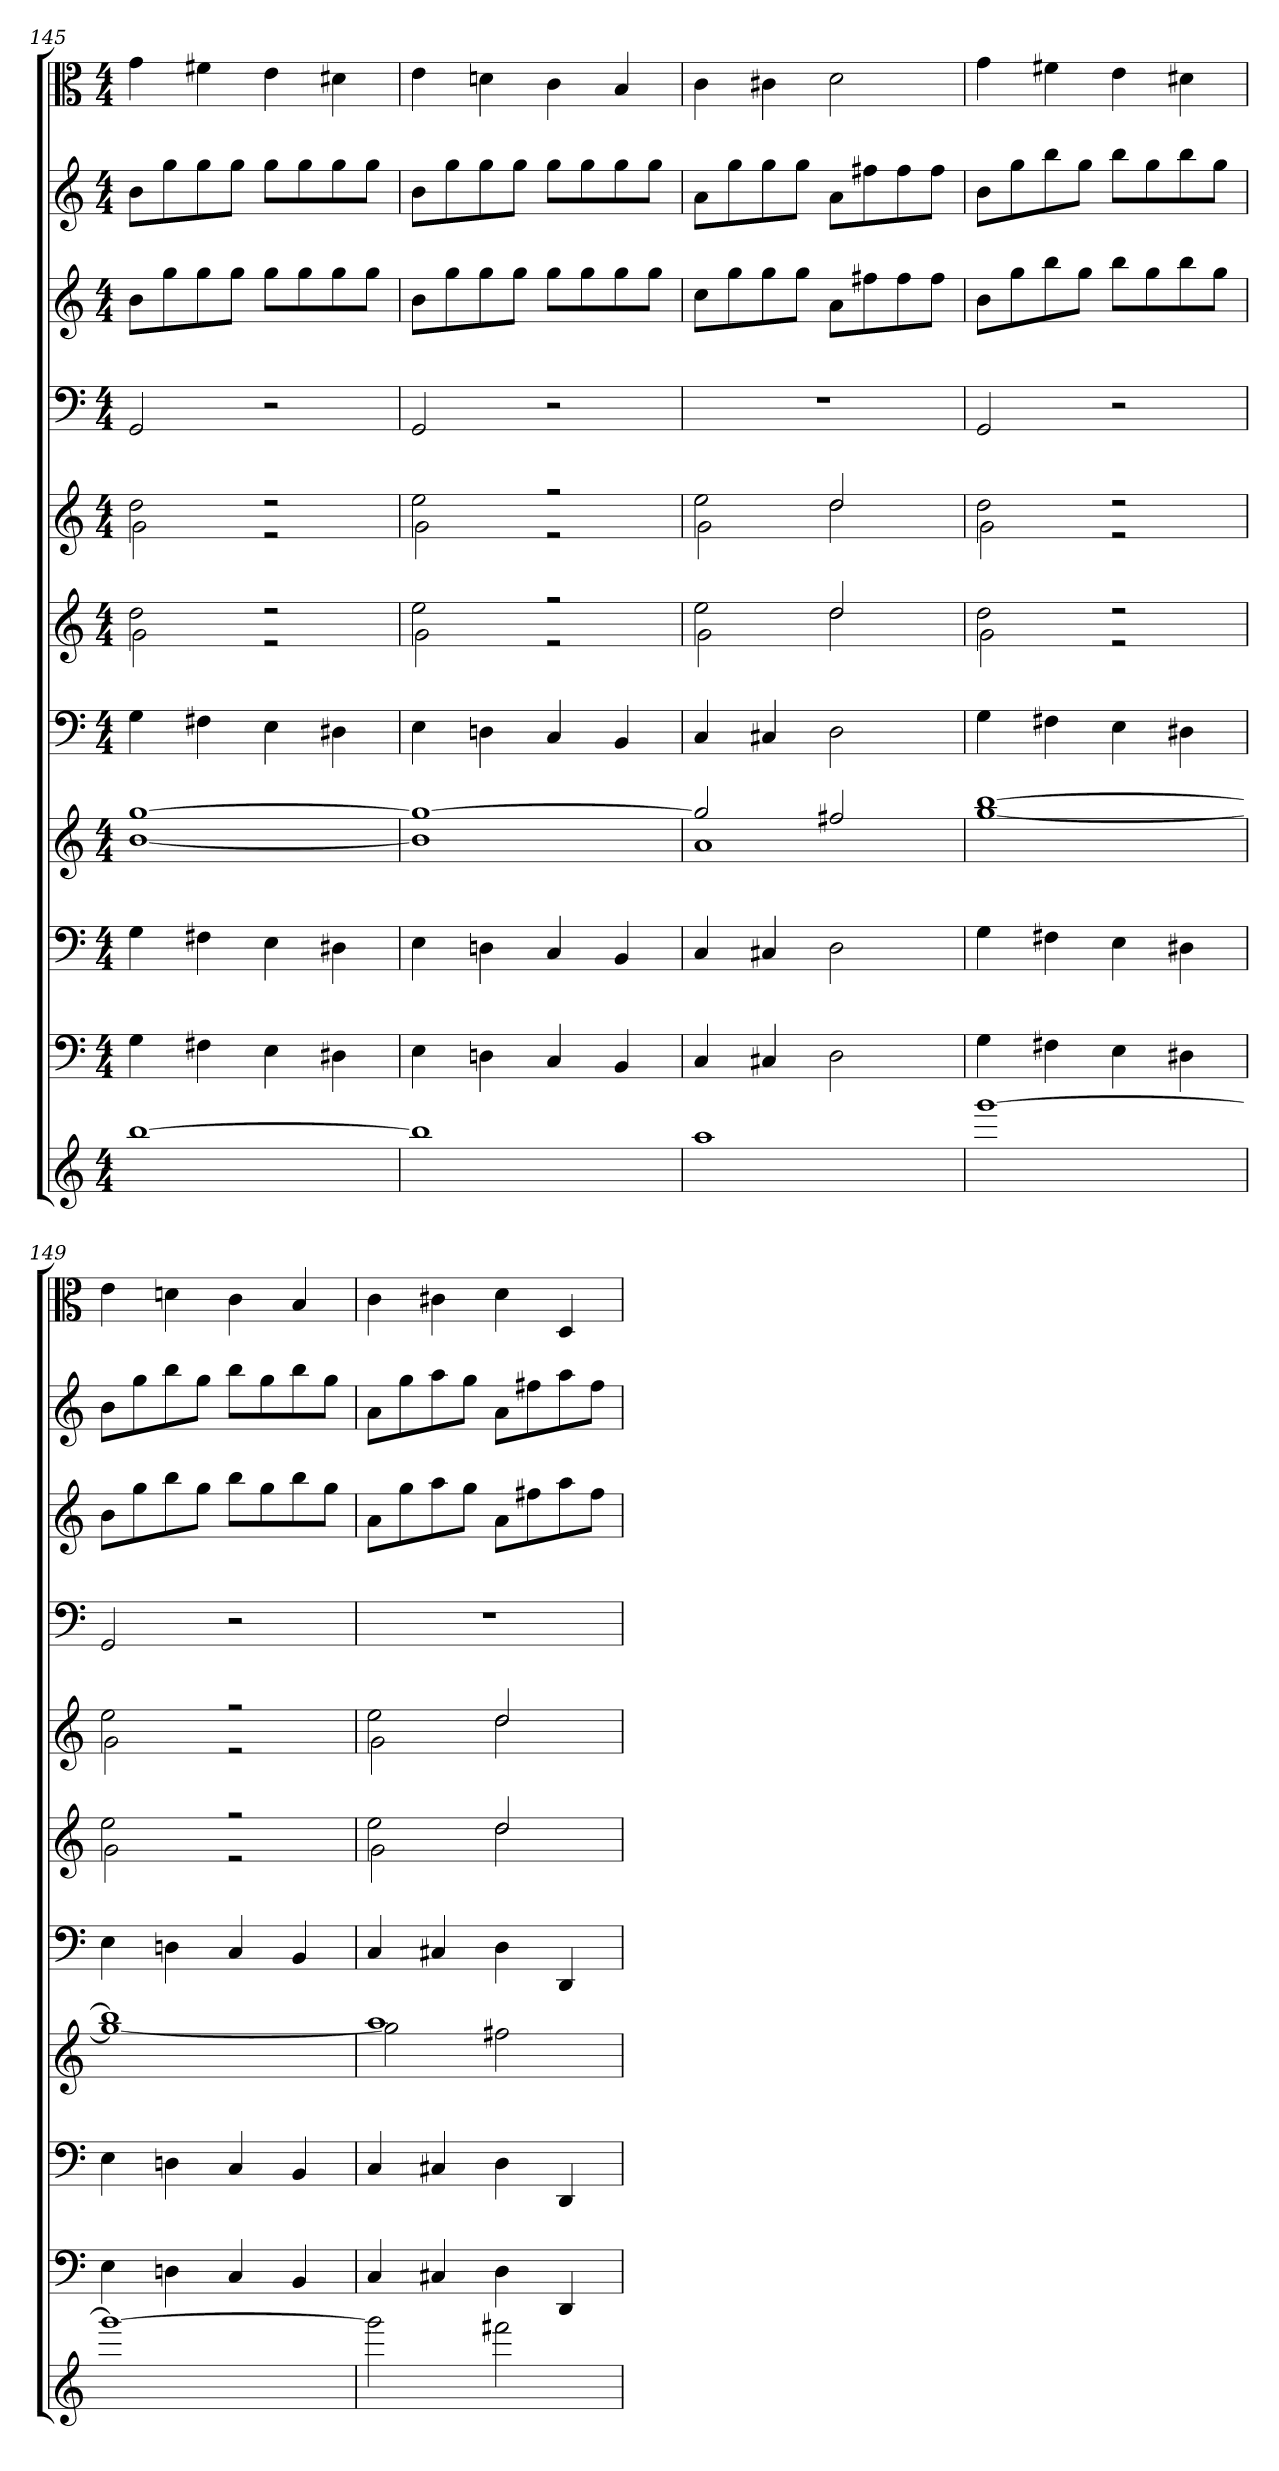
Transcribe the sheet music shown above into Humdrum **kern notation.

**kern	**kern	**kern	**kern	**kern	**kern	**kern	**kern	**kern	**kern	**kern
*part11	*part10	*part9	*part8	*part7	*part6	*part5	*part4	*part3	*part2	*part1
*staff11	*staff10	*staff9	*staff8	*staff7	*staff6	*staff5	*staff4	*staff3	*staff2	*staff1
*clefG2	*clefF4	*clefF4	*clefG2	*clefF4	*clefG2	*clefG2	*clefF4	*clefG2	*clefG2	*clefC3
*k[]	*k[]	*k[]	*k[]	*k[]	*k[]	*k[]	*k[]	*k[]	*k[]	*k[]
*C:	*C:	*C:	*C:	*C:	*C:	*C:	*C:	*C:	*C:	*C:
*M4/4	*M4/4	*M4/4	*M4/4	*M4/4	*M4/4	*M4/4	*M4/4	*M4/4	*M4/4	*M4/4
=145	=145	=145	=145	=145	=145	=145	=145	=145	=145	=145
*	*	*	*^	*	*^	*^	*	*	*	*
[1bb\	4G\	4G\	[1gg\	[1b\	4G\	2dd\	2g\	2dd\	2g\	2GG/	8b\L	8b\L	4g\
.	.	.	.	.	.	.	.	.	.	.	8gg\	8gg\	.
.	4F#X\	4F#X\	.	.	4F#X\	.	.	.	.	.	8gg\	8gg\	4f#X\
.	.	.	.	.	.	.	.	.	.	.	8gg\J	8gg\J	.
.	4E\	4E\	.	.	4E\	2r	2r	2r	2r	2r	8gg\L	8gg\L	4e\
.	.	.	.	.	.	.	.	.	.	.	8gg\	8gg\	.
.	4D#X\	4D#X\	.	.	4D#X\	.	.	.	.	.	8gg\	8gg\	4d#X\
.	.	.	.	.	.	.	.	.	.	.	8gg\J	8gg\J	.
=146	=146	=146	=146	=146	=146	=146	=146	=146	=146	=146	=146	=146	=146
1bb\]	4E\	4E\	1gg\_	1b\]	4E\	2ee\	2g\	2ee\	2g\	2GG/	8b\L	8b\L	4e\
.	.	.	.	.	.	.	.	.	.	.	8gg\	8gg\	.
.	4Dn\	4Dn\	.	.	4Dn\	.	.	.	.	.	8gg\	8gg\	4dn\
.	.	.	.	.	.	.	.	.	.	.	8gg\J	8gg\J	.
.	4C/	4C/	.	.	4C/	2r	2r	2r	2r	2r	8gg\L	8gg\L	4c\
.	.	.	.	.	.	.	.	.	.	.	8gg\	8gg\	.
.	4BB/	4BB/	.	.	4BB/	.	.	.	.	.	8gg\	8gg\	4B/
.	.	.	.	.	.	.	.	.	.	.	8gg\J	8gg\J	.
=147	=147	=147	=147	=147	=147	=147	=147	=147	=147	=147	=147	=147	=147
1aa\	4C/	4C/	2gg/]	1a\	4C/	2ee\	2g\	2ee\	2g\	1r	8cc\L	8a\L	4c\
.	.	.	.	.	.	.	.	.	.	.	8gg\	8gg\	.
.	4C#X/	4C#X/	.	.	4C#X/	.	.	.	.	.	8gg\	8gg\	4c#X\
.	.	.	.	.	.	.	.	.	.	.	8gg\J	8gg\J	.
.	2D\	2D\	2ff#X/	.	2D\	2dd/	2dd\	2dd/	2dd\	.	8a\L	8a\L	2d\
.	.	.	.	.	.	.	.	.	.	.	8ff#X\	8ff#X\	.
.	.	.	.	.	.	.	.	.	.	.	8ff#\	8ff#\	.
.	.	.	.	.	.	.	.	.	.	.	8ff#\J	8ff#\J	.
=148	=148	=148	=148	=148	=148	=148	=148	=148	=148	=148	=148	=148	=148
[1ggg\	4G\	4G\	[1bb\	[1gg\	4G\	2dd\	2g\	2dd\	2g\	2GG/	8b\L	8b\L	4g\
.	.	.	.	.	.	.	.	.	.	.	8gg\	8gg\	.
.	4F#X\	4F#X\	.	.	4F#X\	.	.	.	.	.	8bb\	8bb\	4f#X\
.	.	.	.	.	.	.	.	.	.	.	8gg\J	8gg\J	.
.	4E\	4E\	.	.	4E\	2r	2r	2r	2r	2r	8bb\L	8bb\L	4e\
.	.	.	.	.	.	.	.	.	.	.	8gg\	8gg\	.
.	4D#X\	4D#X\	.	.	4D#X\	.	.	.	.	.	8bb\	8bb\	4d#X\
.	.	.	.	.	.	.	.	.	.	.	8gg\J	8gg\J	.
=149	=149	=149	=149	=149	=149	=149	=149	=149	=149	=149	=149	=149	=149
1ggg\_	4E\	4E\	1bb\]	1gg\_	4E\	2ee\	2g\	2ee\	2g\	2GG/	8b\L	8b\L	4e\
.	.	.	.	.	.	.	.	.	.	.	8gg\	8gg\	.
.	4Dn\	4Dn\	.	.	4Dn\	.	.	.	.	.	8bb\	8bb\	4dn\
.	.	.	.	.	.	.	.	.	.	.	8gg\J	8gg\J	.
.	4C/	4C/	.	.	4C/	2r	2r	2r	2r	2r	8bb\L	8bb\L	4c\
.	.	.	.	.	.	.	.	.	.	.	8gg\	8gg\	.
.	4BB/	4BB/	.	.	4BB/	.	.	.	.	.	8bb\	8bb\	4B/
.	.	.	.	.	.	.	.	.	.	.	8gg\J	8gg\J	.
=150	=150	=150	=150	=150	=150	=150	=150	=150	=150	=150	=150	=150	=150
2ggg\]	4C/	4C/	1aa\	2gg\]	4C/	2ee\	2g\	2ee\	2g\	1r	8a\L	8a\L	4c\
.	.	.	.	.	.	.	.	.	.	.	8gg\	8gg\	.
.	4C#X/	4C#X/	.	.	4C#X/	.	.	.	.	.	8aa\	8aa\	4c#X\
.	.	.	.	.	.	.	.	.	.	.	8gg\J	8gg\J	.
2fff#X\	4D\	4D\	.	2ff#X\	4D\	2dd/	2dd\	2dd/	2dd\	.	8a\L	8a\L	4d\
.	.	.	.	.	.	.	.	.	.	.	8ff#X\	8ff#X\	.
.	4DD/	4DD/	.	.	4DD/	.	.	.	.	.	8aa\	8aa\	4D/
.	.	.	.	.	.	.	.	.	.	.	8ff#\J	8ff#\J	.
*	*	*	*	*	*	*v	*v	*	*	*	*	*	*
*	*	*	*v	*v	*	*	*v	*v	*	*	*	*
=	=	=	=	=	=	=	=	=	=	=
*-	*-	*-	*-	*-	*-	*-	*-	*-	*-	*-
